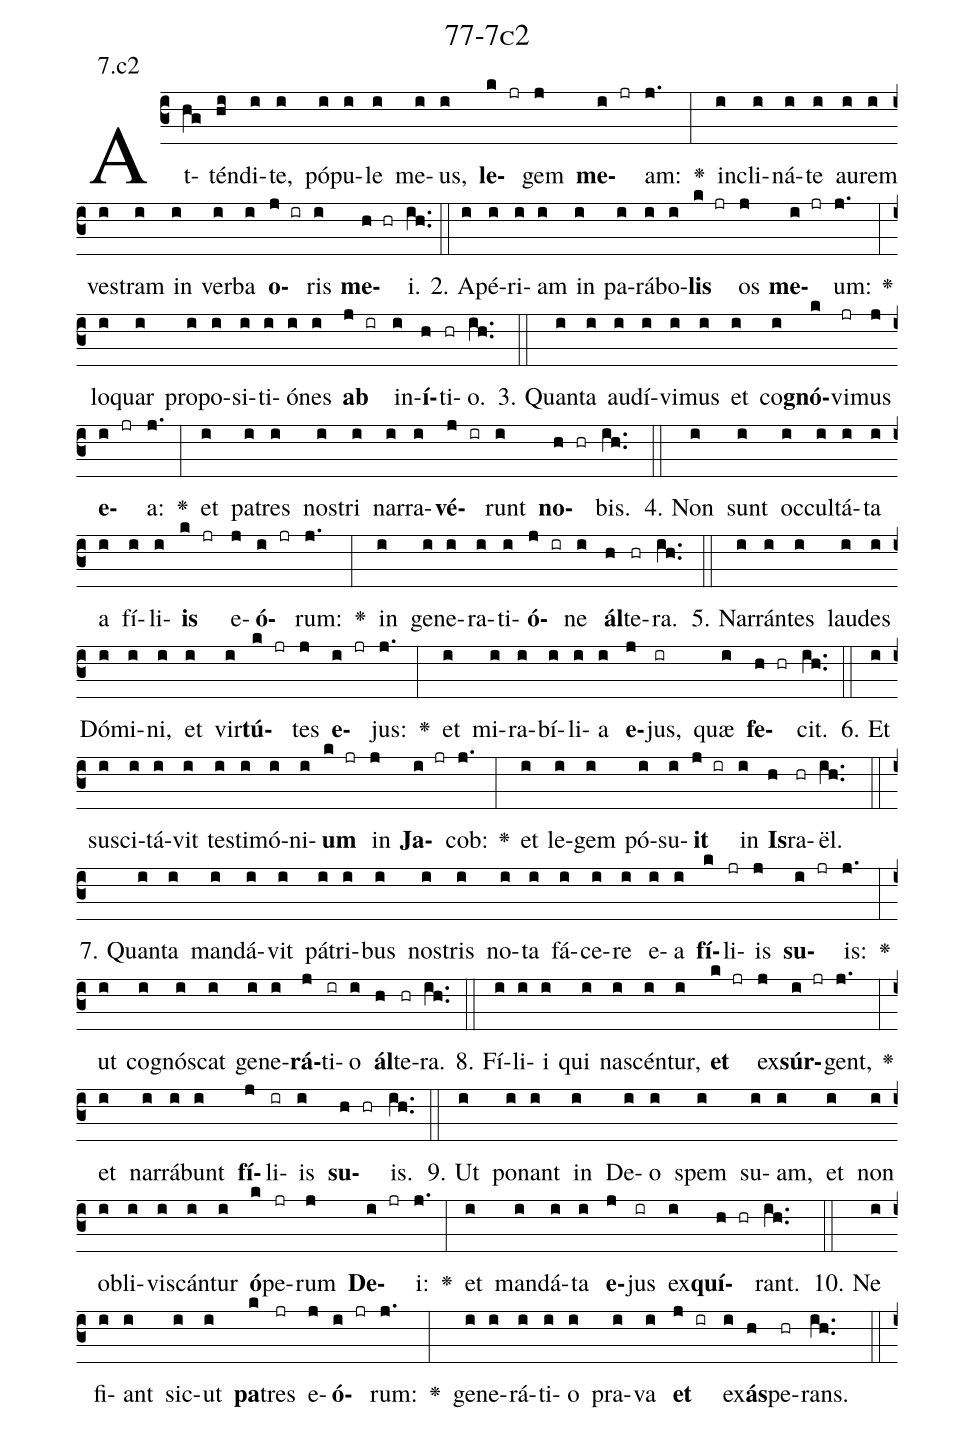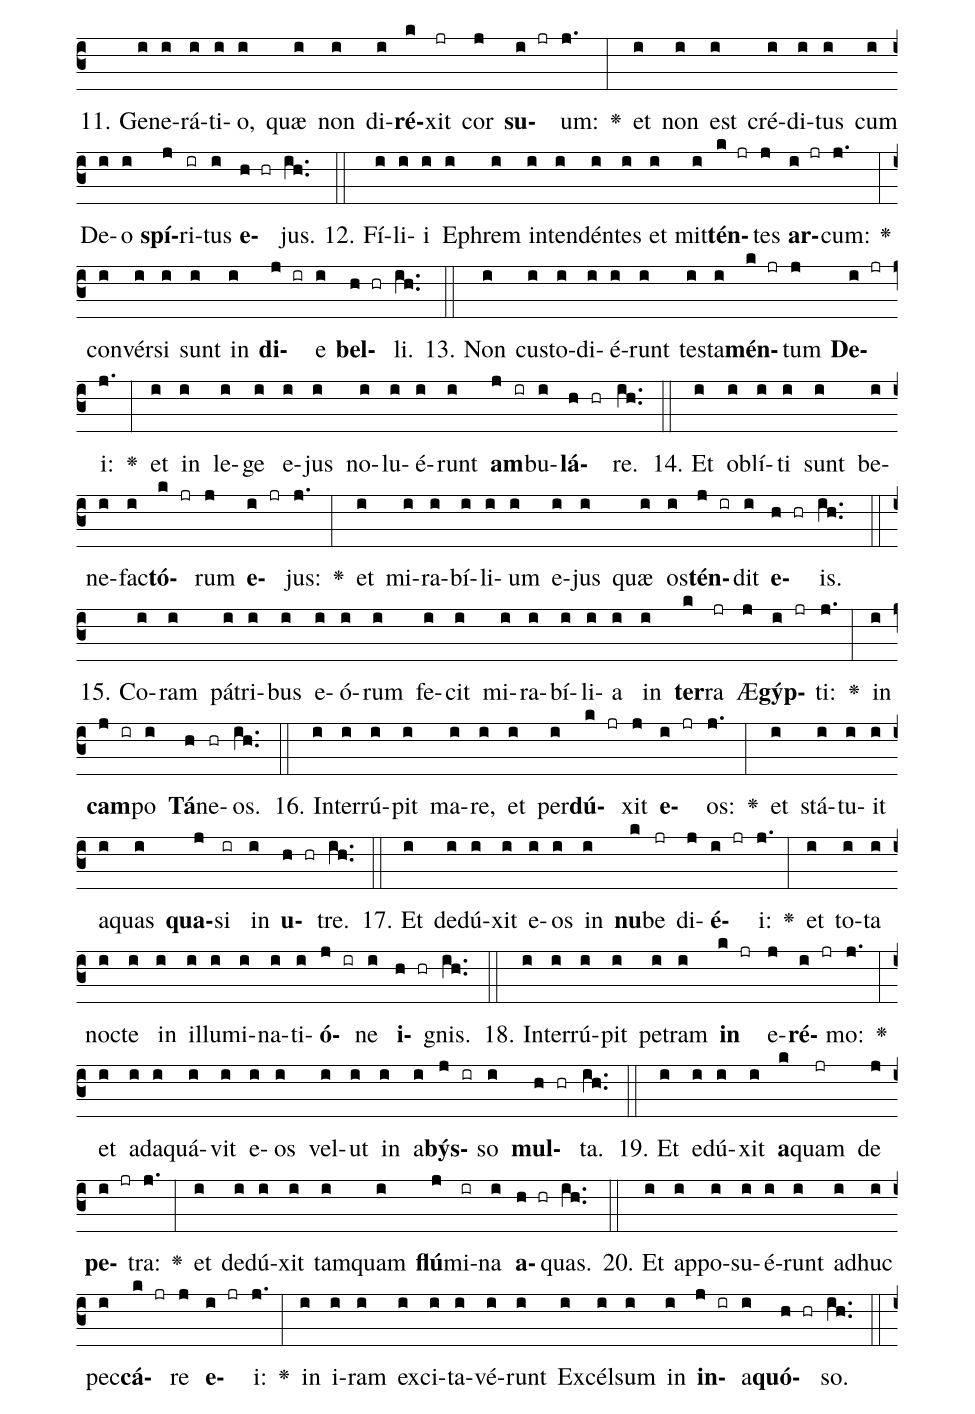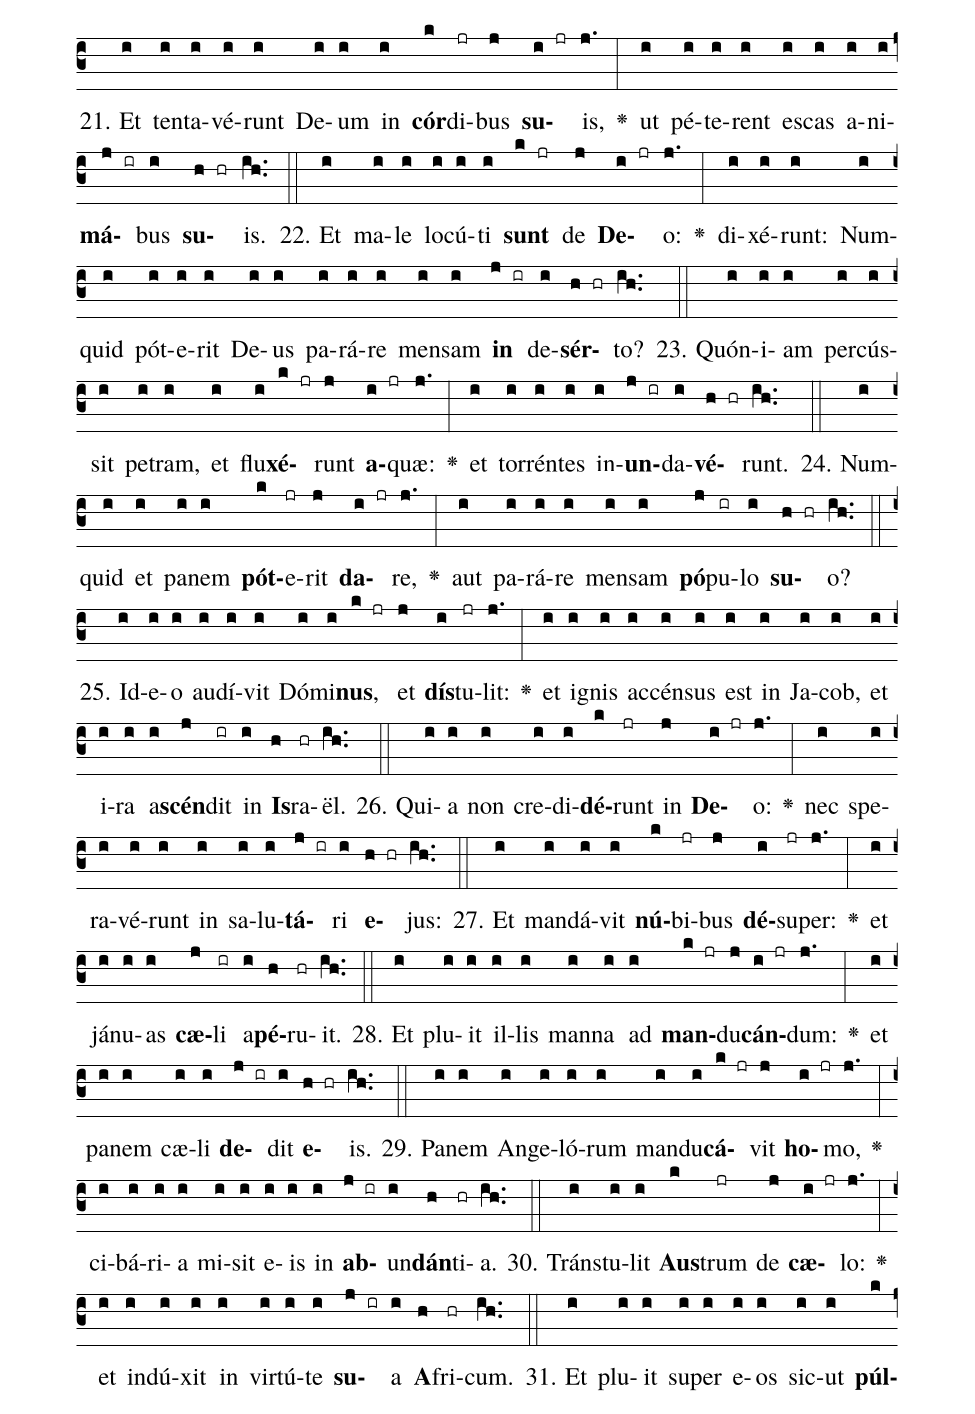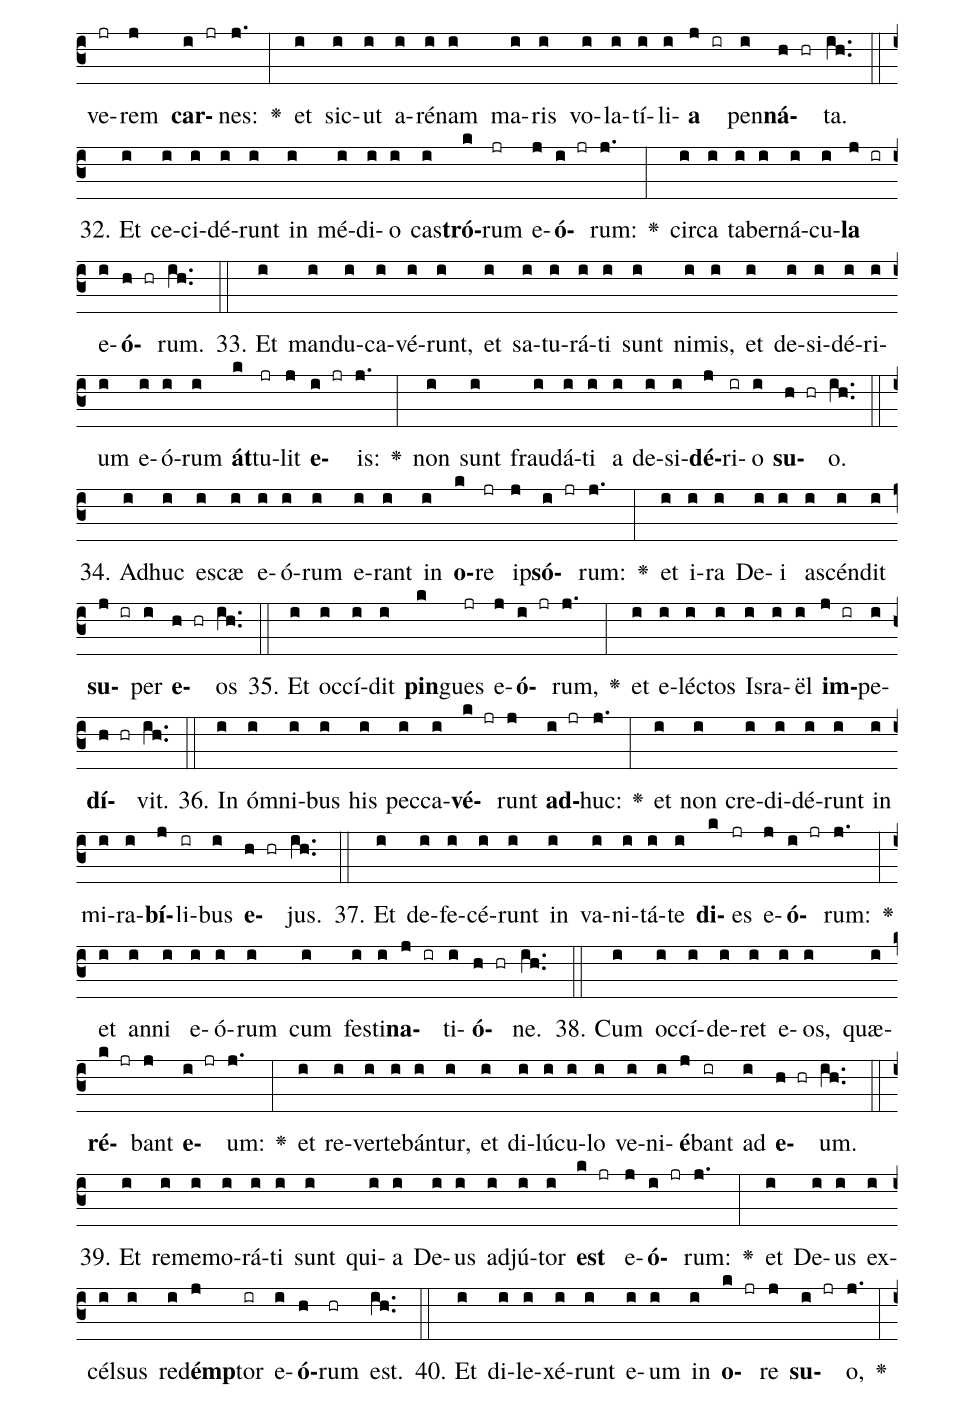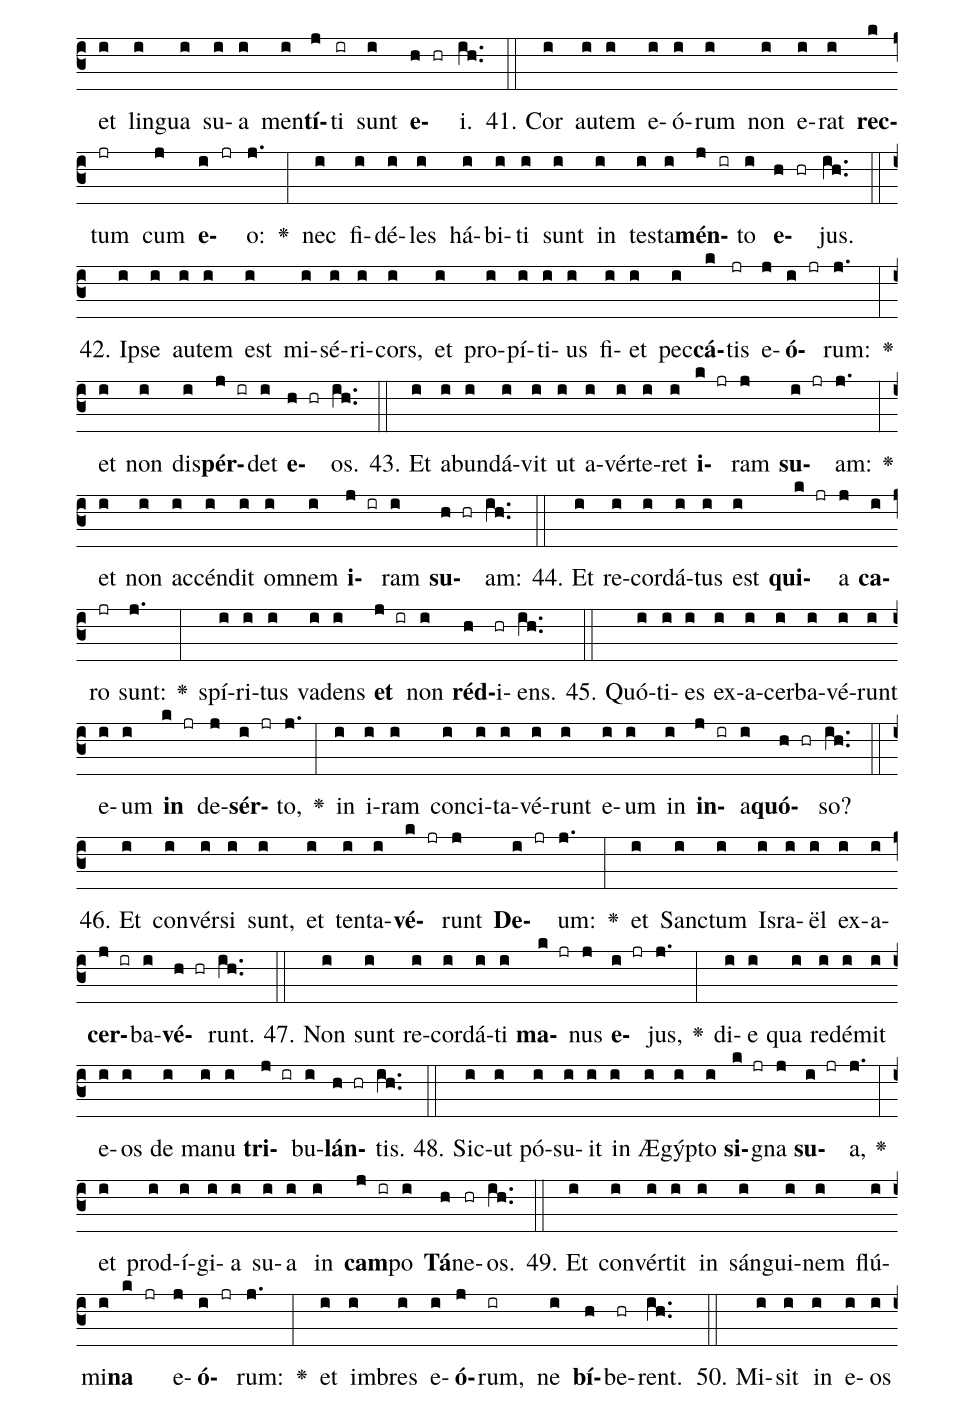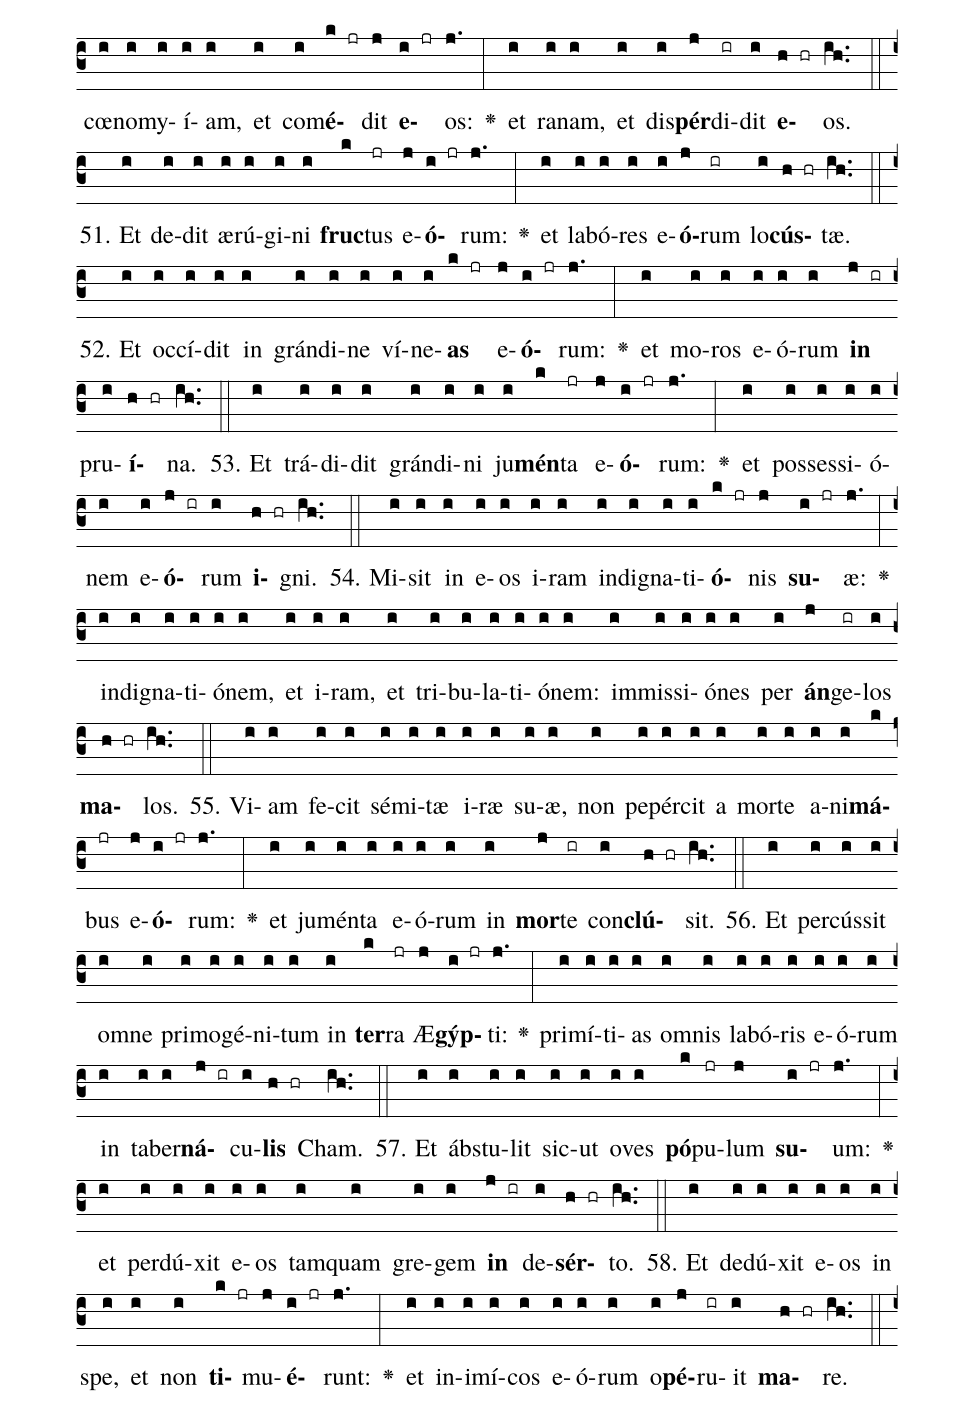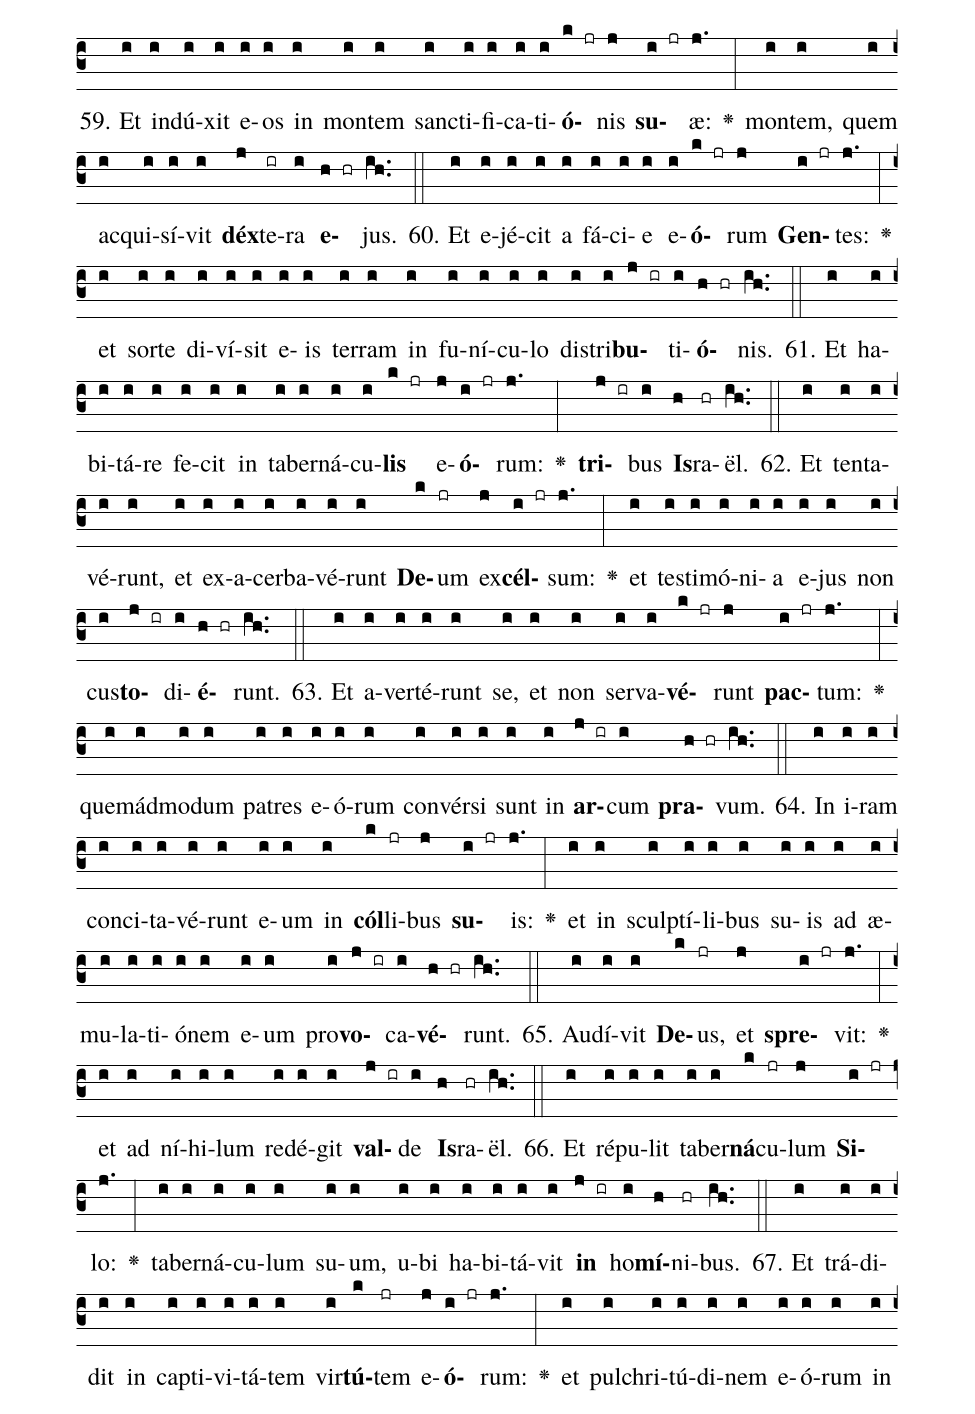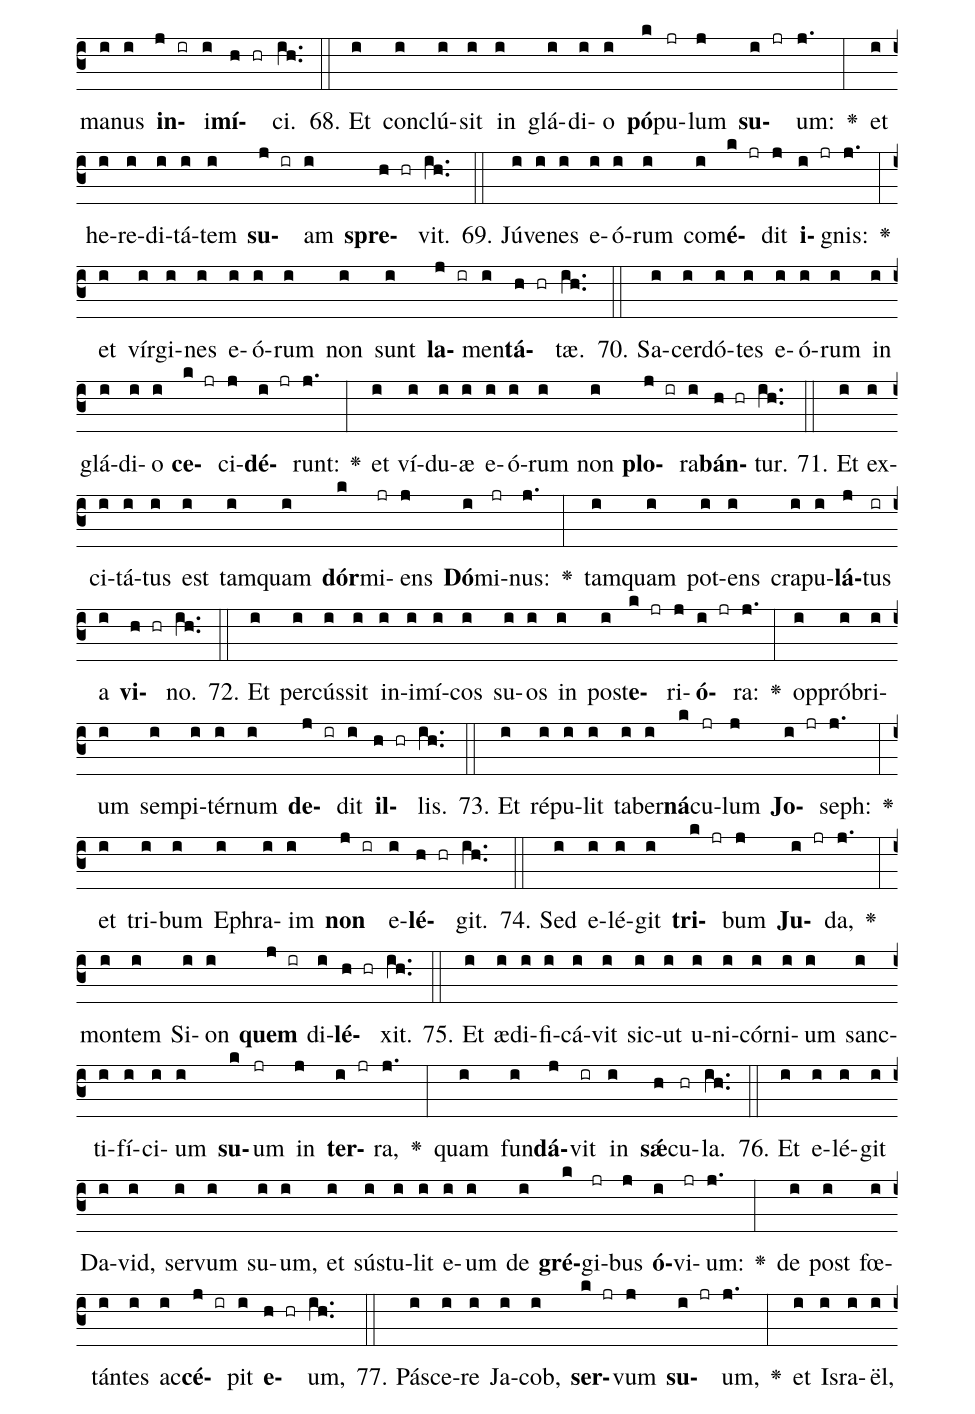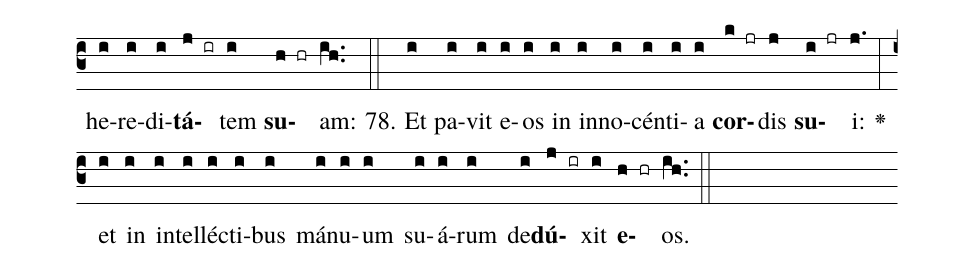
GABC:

name: 77-7c2;
annotation: 7.c2;
%%
(c3)At(hg)tén(hi)di(i)te,(i) pó(i)pu(i)le(i) me(i)us,(i) <b>le</b>(k jr)gem(j) <b>me</b>(i jr)am:(j.) <v>\greheightstar</v>(:) in(i)cli(i)ná(i)te(i) au(i)rem(i) ves(i)tram(i) in(i) ver(i)ba(i) <b>o</b>(j ir)ris(i) <b>me</b>(h hr)i.(ih..) (::)
2. A(i)pé(i)ri(i)am(i) in(i) pa(i)rá(i)bo(i)<b>lis</b>(k jr) os(j) <b>me</b>(i jr)um:(j.) <v>\greheightstar</v>(:) lo(i)quar(i) pro(i)po(i)si(i)ti(i)ó(i)nes(i) <b>ab</b>(j ir) in(i)<b>í</b>(h)ti(hr)o.(ih..) (::)
3. Quan(i)ta(i) au(i)dí(i)vi(i)mus(i) et(i) co(i)<b>gnó</b>(k)vi(jr)mus(j) <b>e</b>(i jr)a:(j.) <v>\greheightstar</v>(:) et(i) pa(i)tres(i) nos(i)tri(i) nar(i)ra(i)<b>vé</b>(j ir)runt(i) <b>no</b>(h hr)bis.(ih..) (::)
4. Non(i) sunt(i) oc(i)cul(i)tá(i)ta(i) a(i) fí(i)li(i)<b>is</b>(k jr) e(j)<b>ó</b>(i jr)rum:(j.) <v>\greheightstar</v>(:) in(i) ge(i)ne(i)ra(i)ti(i)<b>ó</b>(j ir)ne(i) <b>ál</b>(h)te(hr)ra.(ih..) (::)
5. Nar(i)rán(i)tes(i) lau(i)des(i) Dó(i)mi(i)ni,(i) et(i) vir(i)<b>tú</b>(k jr)tes(j) <b>e</b>(i jr)jus:(j.) <v>\greheightstar</v>(:) et(i) mi(i)ra(i)bí(i)li(i)a(i) <b>e</b>(j)jus,(ir) quæ(i) <b>fe</b>(h hr)cit.(ih..) (::)
6. Et(i) su(i)sci(i)tá(i)vit(i) tes(i)ti(i)mó(i)ni(i)<b>um</b>(k jr) in(j) <b>Ja</b>(i jr)cob:(j.) <v>\greheightstar</v>(:) et(i) le(i)gem(i) pó(i)su(i)<b>it</b>(j ir) in(i) <b>Is</b>(h)ra(hr)ël.(ih..) (::)
7. Quan(i)ta(i) man(i)dá(i)vit(i) pá(i)tri(i)bus(i) nos(i)tris(i) no(i)ta(i) fá(i)ce(i)re(i) e(i)a(i) <b>fí</b>(k)li(jr)is(j) <b>su</b>(i jr)is:(j.) <v>\greheightstar</v>(:) ut(i) co(i)gnós(i)cat(i) ge(i)ne(i)<b>rá</b>(j)ti(ir)o(i) <b>ál</b>(h)te(hr)ra.(ih..) (::)
8. Fí(i)li(i)i(i) qui(i) na(i)scén(i)tur,(i) <b>et</b>(k jr) ex(j)<b>súr</b>(i jr)gent,(j.) <v>\greheightstar</v>(:) et(i) nar(i)rá(i)bunt(i) <b>fí</b>(j)li(ir)is(i) <b>su</b>(h hr)is.(ih..) (::)
9. Ut(i) po(i)nant(i) in(i) De(i)o(i) spem(i) su(i)am,(i) et(i) non(i) ob(i)li(i)vis(i)cán(i)tur(i) <b>ó</b>(k)pe(jr)rum(j) <b>De</b>(i jr)i:(j.) <v>\greheightstar</v>(:) et(i) man(i)dá(i)ta(i) <b>e</b>(j)jus(ir) ex(i)<b>quí</b>(h hr)rant.(ih..) (::)
10. Ne(i) fi(i)ant(i) sic(i)ut(i) <b>pa</b>(k)tres(jr) e(j)<b>ó</b>(i jr)rum:(j.) <v>\greheightstar</v>(:) ge(i)ne(i)rá(i)ti(i)o(i) pra(i)va(i) <b>et</b>(j ir) ex(i)<b>ás</b>(h)pe(hr)rans.(ih..) (::)
11. Ge(i)ne(i)rá(i)ti(i)o,(i) quæ(i) non(i) di(i)<b>ré</b>(k)xit(jr) cor(j) <b>su</b>(i jr)um:(j.) <v>\greheightstar</v>(:) et(i) non(i) est(i) cré(i)di(i)tus(i) cum(i) De(i)o(i) <b>spí</b>(j)ri(ir)tus(i) <b>e</b>(h hr)jus.(ih..) (::)
12. Fí(i)li(i)i(i) E(i)phrem(i) in(i)ten(i)dén(i)tes(i) et(i) mit(i)<b>tén</b>(k jr)tes(j) <b>ar</b>(i jr)cum:(j.) <v>\greheightstar</v>(:) con(i)vér(i)si(i) sunt(i) in(i) <b>di</b>(j ir)e(i) <b>bel</b>(h hr)li.(ih..) (::)
13. Non(i) cus(i)to(i)di(i)é(i)runt(i) tes(i)ta(i)<b>mén</b>(k jr)tum(j) <b>De</b>(i jr)i:(j.) <v>\greheightstar</v>(:) et(i) in(i) le(i)ge(i) e(i)jus(i) no(i)lu(i)é(i)runt(i) <b>am</b>(j ir)bu(i)<b>lá</b>(h hr)re.(ih..) (::)
14. Et(i) ob(i)lí(i)ti(i) sunt(i) be(i)ne(i)fac(i)<b>tó</b>(k jr)rum(j) <b>e</b>(i jr)jus:(j.) <v>\greheightstar</v>(:) et(i) mi(i)ra(i)bí(i)li(i)um(i) e(i)jus(i) quæ(i) os(i)<b>tén</b>(j ir)dit(i) <b>e</b>(h hr)is.(ih..) (::)
15. Co(i)ram(i) pá(i)tri(i)bus(i) e(i)ó(i)rum(i) fe(i)cit(i) mi(i)ra(i)bí(i)li(i)a(i) in(i) <b>ter</b>(k)ra(jr) Æ(j)<b>gýp</b>(i jr)ti:(j.) <v>\greheightstar</v>(:) in(i) <b>cam</b>(j ir)po(i) <b>Tá</b>(h)ne(hr)os.(ih..) (::)
16. In(i)ter(i)rú(i)pit(i) ma(i)re,(i) et(i) per(i)<b>dú</b>(k jr)xit(j) <b>e</b>(i jr)os:(j.) <v>\greheightstar</v>(:) et(i) stá(i)tu(i)it(i) a(i)quas(i) <b>qua</b>(j)si(ir) in(i) <b>u</b>(h hr)tre.(ih..) (::)
17. Et(i) de(i)dú(i)xit(i) e(i)os(i) in(i) <b>nu</b>(k)be(jr) di(j)<b>é</b>(i jr)i:(j.) <v>\greheightstar</v>(:) et(i) to(i)ta(i) noc(i)te(i) in(i) il(i)lu(i)mi(i)na(i)ti(i)<b>ó</b>(j ir)ne(i) <b>i</b>(h hr)gnis.(ih..) (::)
18. In(i)ter(i)rú(i)pit(i) pe(i)tram(i) <b>in</b>(k jr) e(j)<b>ré</b>(i jr)mo:(j.) <v>\greheightstar</v>(:) et(i) ad(i)a(i)quá(i)vit(i) e(i)os(i) vel(i)ut(i) in(i) a(i)<b>býs</b>(j ir)so(i) <b>mul</b>(h hr)ta.(ih..) (::)
19. Et(i) e(i)dú(i)xit(i) <b>a</b>(k)quam(jr) de(j) <b>pe</b>(i jr)tra:(j.) <v>\greheightstar</v>(:) et(i) de(i)dú(i)xit(i) tam(i)quam(i) <b>flú</b>(j)mi(ir)na(i) <b>a</b>(h hr)quas.(ih..) (::)
20. Et(i) ap(i)po(i)su(i)é(i)runt(i) ad(i)huc(i) pec(i)<b>cá</b>(k jr)re(j) <b>e</b>(i jr)i:(j.) <v>\greheightstar</v>(:) in(i) i(i)ram(i) ex(i)ci(i)ta(i)vé(i)runt(i) Ex(i)cél(i)sum(i) in(i) <b>in</b>(j ir)a(i)<b>quó</b>(h hr)so.(ih..) (::)
21. Et(i) ten(i)ta(i)vé(i)runt(i) De(i)um(i) in(i) <b>cór</b>(k)di(jr)bus(j) <b>su</b>(i jr)is,(j.) <v>\greheightstar</v>(:) ut(i) pé(i)te(i)rent(i) es(i)cas(i) a(i)ni(i)<b>má</b>(j ir)bus(i) <b>su</b>(h hr)is.(ih..) (::)
22. Et(i) ma(i)le(i) lo(i)cú(i)ti(i) <b>sunt</b>(k jr) de(j) <b>De</b>(i jr)o:(j.) <v>\greheightstar</v>(:) di(i)xé(i)runt:(i) Num(i)quid(i) pót(i)e(i)rit(i) De(i)us(i) pa(i)rá(i)re(i) men(i)sam(i) <b>in</b>(j ir) de(i)<b>sér</b>(h hr)to?(ih..) (::)
23. Quón(i)i(i)am(i) per(i)cús(i)sit(i) pe(i)tram,(i) et(i) flu(i)<b>xé</b>(k jr)runt(j) <b>a</b>(i jr)quæ:(j.) <v>\greheightstar</v>(:) et(i) tor(i)rén(i)tes(i) in(i)<b>un</b>(j ir)da(i)<b>vé</b>(h hr)runt.(ih..) (::)
24. Num(i)quid(i) et(i) pa(i)nem(i) <b>pót</b>(k)e(jr)rit(j) <b>da</b>(i jr)re,(j.) <v>\greheightstar</v>(:) aut(i) pa(i)rá(i)re(i) men(i)sam(i) <b>pó</b>(j)pu(ir)lo(i) <b>su</b>(h hr)o?(ih..) (::)
25. Id(i)e(i)o(i) au(i)dí(i)vit(i) Dó(i)mi(i)<b>nus</b>,(k jr) et(j) <b>dís</b>(i)tu(jr)lit:(j.) <v>\greheightstar</v>(:) et(i) i(i)gnis(i) ac(i)cén(i)sus(i) est(i) in(i) Ja(i)cob,(i) et(i) i(i)ra(i) a(i)<b>scén</b>(j)dit(ir) in(i) <b>Is</b>(h)ra(hr)ël.(ih..) (::)
26. Qui(i)a(i) non(i) cre(i)di(i)<b>dé</b>(k)runt(jr) in(j) <b>De</b>(i jr)o:(j.) <v>\greheightstar</v>(:) nec(i) spe(i)ra(i)vé(i)runt(i) in(i) sa(i)lu(i)<b>tá</b>(j ir)ri(i) <b>e</b>(h hr)jus:(ih..) (::)
27. Et(i) man(i)dá(i)vit(i) <b>nú</b>(k)bi(jr)bus(j) <b>dé</b>(i)su(jr)per:(j.) <v>\greheightstar</v>(:) et(i) já(i)nu(i)as(i) <b>cæ</b>(j)li(ir) a(i)<b>pé</b>(h)ru(hr)it.(ih..) (::)
28. Et(i) plu(i)it(i) il(i)lis(i) man(i)na(i) ad(i) <b>man</b>(k jr)du(j)<b>cán</b>(i jr)dum:(j.) <v>\greheightstar</v>(:) et(i) pa(i)nem(i) cæ(i)li(i) <b>de</b>(j ir)dit(i) <b>e</b>(h hr)is.(ih..) (::)
29. Pa(i)nem(i) An(i)ge(i)ló(i)rum(i) man(i)du(i)<b>cá</b>(k jr)vit(j) <b>ho</b>(i jr)mo,(j.) <v>\greheightstar</v>(:) ci(i)bá(i)ri(i)a(i) mi(i)sit(i) e(i)is(i) in(i) <b>ab</b>(j ir)un(i)<b>dán</b>(h)ti(hr)a.(ih..) (::)
30. Tráns(i)tu(i)lit(i) <b>Aus</b>(k)trum(jr) de(j) <b>cæ</b>(i jr)lo:(j.) <v>\greheightstar</v>(:) et(i) in(i)dú(i)xit(i) in(i) vir(i)tú(i)te(i) <b>su</b>(j ir)a(i) <b>A</b>(h)fri(hr)cum.(ih..) (::)
31. Et(i) plu(i)it(i) su(i)per(i) e(i)os(i) sic(i)ut(i) <b>púl</b>(k)ve(jr)rem(j) <b>car</b>(i jr)nes:(j.) <v>\greheightstar</v>(:) et(i) sic(i)ut(i) a(i)ré(i)nam(i) ma(i)ris(i) vo(i)la(i)tí(i)li(i)<b>a</b>(j ir) pen(i)<b>ná</b>(h hr)ta.(ih..) (::)
32. Et(i) ce(i)ci(i)dé(i)runt(i) in(i) mé(i)di(i)o(i) cas(i)<b>tró</b>(k)rum(jr) e(j)<b>ó</b>(i jr)rum:(j.) <v>\greheightstar</v>(:) cir(i)ca(i) ta(i)ber(i)ná(i)cu(i)<b>la</b>(j ir) e(i)<b>ó</b>(h hr)rum.(ih..) (::)
33. Et(i) man(i)du(i)ca(i)vé(i)runt,(i) et(i) sa(i)tu(i)rá(i)ti(i) sunt(i) ni(i)mis,(i) et(i) de(i)si(i)dé(i)ri(i)um(i) e(i)ó(i)rum(i) <b>át</b>(k)tu(jr)lit(j) <b>e</b>(i jr)is:(j.) <v>\greheightstar</v>(:) non(i) sunt(i) frau(i)dá(i)ti(i) a(i) de(i)si(i)<b>dé</b>(j)ri(ir)o(i) <b>su</b>(h hr)o.(ih..) (::)
34. Ad(i)huc(i) e(i)scæ(i) e(i)ó(i)rum(i) e(i)rant(i) in(i) <b>o</b>(k)re(jr) ip(j)<b>só</b>(i jr)rum:(j.) <v>\greheightstar</v>(:) et(i) i(i)ra(i) De(i)i(i) a(i)scén(i)dit(i) <b>su</b>(j ir)per(i) <b>e</b>(h hr)os(ih..) (::)
35. Et(i) oc(i)cí(i)dit(i) <b>pin</b>(k)gues(jr) e(j)<b>ó</b>(i jr)rum,(j.) <v>\greheightstar</v>(:) et(i) e(i)léc(i)tos(i) Is(i)ra(i)ël(i) <b>im</b>(j ir)pe(i)<b>dí</b>(h hr)vit.(ih..) (::)
36. In(i) óm(i)ni(i)bus(i) his(i) pec(i)ca(i)<b>vé</b>(k jr)runt(j) <b>ad</b>(i jr)huc:(j.) <v>\greheightstar</v>(:) et(i) non(i) cre(i)di(i)dé(i)runt(i) in(i) mi(i)ra(i)<b>bí</b>(j)li(ir)bus(i) <b>e</b>(h hr)jus.(ih..) (::)
37. Et(i) de(i)fe(i)cé(i)runt(i) in(i) va(i)ni(i)tá(i)te(i) <b>di</b>(k)es(jr) e(j)<b>ó</b>(i jr)rum:(j.) <v>\greheightstar</v>(:) et(i) an(i)ni(i) e(i)ó(i)rum(i) cum(i) fes(i)ti(i)<b>na</b>(j ir)ti(i)<b>ó</b>(h hr)ne.(ih..) (::)
38. Cum(i) oc(i)cí(i)de(i)ret(i) e(i)os,(i) quæ(i)<b>ré</b>(k jr)bant(j) <b>e</b>(i jr)um:(j.) <v>\greheightstar</v>(:) et(i) re(i)ver(i)te(i)bán(i)tur,(i) et(i) di(i)lú(i)cu(i)lo(i) ve(i)ni(i)<b>é</b>(j)bant(ir) ad(i) <b>e</b>(h hr)um.(ih..) (::)
39. Et(i) re(i)me(i)mo(i)rá(i)ti(i) sunt(i) qui(i)a(i) De(i)us(i) ad(i)jú(i)tor(i) <b>est</b>(k jr) e(j)<b>ó</b>(i jr)rum:(j.) <v>\greheightstar</v>(:) et(i) De(i)us(i) ex(i)cél(i)sus(i) red(i)<b>émp</b>(j)tor(ir) e(i)<b>ó</b>(h)rum(hr) est.(ih..) (::)
40. Et(i) di(i)le(i)xé(i)runt(i) e(i)um(i) in(i) <b>o</b>(k jr)re(j) <b>su</b>(i jr)o,(j.) <v>\greheightstar</v>(:) et(i) lin(i)gua(i) su(i)a(i) men(i)<b>tí</b>(j)ti(ir) sunt(i) <b>e</b>(h hr)i.(ih..) (::)
41. Cor(i) au(i)tem(i) e(i)ó(i)rum(i) non(i) e(i)rat(i) <b>rec</b>(k)tum(jr) cum(j) <b>e</b>(i jr)o:(j.) <v>\greheightstar</v>(:) nec(i) fi(i)dé(i)les(i) há(i)bi(i)ti(i) sunt(i) in(i) tes(i)ta(i)<b>mén</b>(j ir)to(i) <b>e</b>(h hr)jus.(ih..) (::)
42. Ip(i)se(i) au(i)tem(i) est(i) mi(i)sé(i)ri(i)cors,(i) et(i) pro(i)pí(i)ti(i)us(i) fi(i)et(i) pec(i)<b>cá</b>(k)tis(jr) e(j)<b>ó</b>(i jr)rum:(j.) <v>\greheightstar</v>(:) et(i) non(i) dis(i)<b>pér</b>(j ir)det(i) <b>e</b>(h hr)os.(ih..) (::)
43. Et(i) ab(i)un(i)dá(i)vit(i) ut(i) a(i)vér(i)te(i)ret(i) <b>i</b>(k jr)ram(j) <b>su</b>(i jr)am:(j.) <v>\greheightstar</v>(:) et(i) non(i) ac(i)cén(i)dit(i) om(i)nem(i) <b>i</b>(j ir)ram(i) <b>su</b>(h hr)am:(ih..) (::)
44. Et(i) re(i)cor(i)dá(i)tus(i) est(i) <b>qui</b>(k jr)a(j) <b>ca</b>(i)ro(jr) sunt:(j.) <v>\greheightstar</v>(:) spí(i)ri(i)tus(i) va(i)dens(i) <b>et</b>(j ir) non(i) <b>réd</b>(h)i(hr)ens.(ih..) (::)
45. Quó(i)ti(i)es(i) ex(i)a(i)cer(i)ba(i)vé(i)runt(i) e(i)um(i) <b>in</b>(k jr) de(j)<b>sér</b>(i jr)to,(j.) <v>\greheightstar</v>(:) in(i) i(i)ram(i) con(i)ci(i)ta(i)vé(i)runt(i) e(i)um(i) in(i) <b>in</b>(j ir)a(i)<b>quó</b>(h hr)so?(ih..) (::)
46. Et(i) con(i)vér(i)si(i) sunt,(i) et(i) ten(i)ta(i)<b>vé</b>(k jr)runt(j) <b>De</b>(i jr)um:(j.) <v>\greheightstar</v>(:) et(i) Sanc(i)tum(i) Is(i)ra(i)ël(i) ex(i)a(i)<b>cer</b>(j ir)ba(i)<b>vé</b>(h hr)runt.(ih..) (::)
47. Non(i) sunt(i) re(i)cor(i)dá(i)ti(i) <b>ma</b>(k jr)nus(j) <b>e</b>(i jr)jus,(j.) <v>\greheightstar</v>(:) di(i)e(i) qua(i) red(i)é(i)mit(i) e(i)os(i) de(i) ma(i)nu(i) <b>tri</b>(j ir)bu(i)<b>lán</b>(h hr)tis.(ih..) (::)
48. Sic(i)ut(i) pó(i)su(i)it(i) in(i) Æ(i)gýp(i)to(i) <b>si</b>(k jr)gna(j) <b>su</b>(i jr)a,(j.) <v>\greheightstar</v>(:) et(i) prod(i)í(i)gi(i)a(i) su(i)a(i) in(i) <b>cam</b>(j ir)po(i) <b>Tá</b>(h)ne(hr)os.(ih..) (::)
49. Et(i) con(i)vér(i)tit(i) in(i) sán(i)gui(i)nem(i) flú(i)mi(i)<b>na</b>(k jr) e(j)<b>ó</b>(i jr)rum:(j.) <v>\greheightstar</v>(:) et(i) im(i)bres(i) e(i)<b>ó</b>(j)rum,(ir) ne(i) <b>bí</b>(h)be(hr)rent.(ih..) (::)
50. Mi(i)sit(i) in(i) e(i)os(i) cœ(i)no(i)my(i)í(i)am,(i) et(i) com(i)<b>é</b>(k jr)dit(j) <b>e</b>(i jr)os:(j.) <v>\greheightstar</v>(:) et(i) ra(i)nam,(i) et(i) dis(i)<b>pér</b>(j)di(ir)dit(i) <b>e</b>(h hr)os.(ih..) (::)
51. Et(i) de(i)dit(i) æ(i)rú(i)gi(i)ni(i) <b>fruc</b>(k)tus(jr) e(j)<b>ó</b>(i jr)rum:(j.) <v>\greheightstar</v>(:) et(i) la(i)bó(i)res(i) e(i)<b>ó</b>(j)rum(ir) lo(i)<b>cús</b>(h hr)tæ.(ih..) (::)
52. Et(i) oc(i)cí(i)dit(i) in(i) grán(i)di(i)ne(i) ví(i)ne(i)<b>as</b>(k jr) e(j)<b>ó</b>(i jr)rum:(j.) <v>\greheightstar</v>(:) et(i) mo(i)ros(i) e(i)ó(i)rum(i) <b>in</b>(j ir) pru(i)<b>í</b>(h hr)na.(ih..) (::)
53. Et(i) trá(i)di(i)dit(i) grán(i)di(i)ni(i) ju(i)<b>mén</b>(k)ta(jr) e(j)<b>ó</b>(i jr)rum:(j.) <v>\greheightstar</v>(:) et(i) pos(i)ses(i)si(i)ó(i)nem(i) e(i)<b>ó</b>(j ir)rum(i) <b>i</b>(h hr)gni.(ih..) (::)
54. Mi(i)sit(i) in(i) e(i)os(i) i(i)ram(i) in(i)di(i)gna(i)ti(i)<b>ó</b>(k jr)nis(j) <b>su</b>(i jr)æ:(j.) <v>\greheightstar</v>(:) in(i)di(i)gna(i)ti(i)ó(i)nem,(i) et(i) i(i)ram,(i) et(i) tri(i)bu(i)la(i)ti(i)ó(i)nem:(i) im(i)mis(i)si(i)ó(i)nes(i) per(i) <b>án</b>(j)ge(ir)los(i) <b>ma</b>(h hr)los.(ih..) (::)
55. Vi(i)am(i) fe(i)cit(i) sé(i)mi(i)tæ(i) i(i)ræ(i) su(i)æ,(i) non(i) pe(i)pér(i)cit(i) a(i) mor(i)te(i) a(i)ni(i)<b>má</b>(k)bus(jr) e(j)<b>ó</b>(i jr)rum:(j.) <v>\greheightstar</v>(:) et(i) ju(i)mén(i)ta(i) e(i)ó(i)rum(i) in(i) <b>mor</b>(j)te(ir) con(i)<b>clú</b>(h hr)sit.(ih..) (::)
56. Et(i) per(i)cús(i)sit(i) om(i)ne(i) pri(i)mo(i)gé(i)ni(i)tum(i) in(i) <b>ter</b>(k)ra(jr) Æ(j)<b>gýp</b>(i jr)ti:(j.) <v>\greheightstar</v>(:) pri(i)mí(i)ti(i)as(i) om(i)nis(i) la(i)bó(i)ris(i) e(i)ó(i)rum(i) in(i) ta(i)ber(i)<b>ná</b>(j ir)cu(i)<b>lis</b>(h hr) Cham.(ih..) (::)
57. Et(i) ábs(i)tu(i)lit(i) sic(i)ut(i) o(i)ves(i) <b>pó</b>(k)pu(jr)lum(j) <b>su</b>(i jr)um:(j.) <v>\greheightstar</v>(:) et(i) per(i)dú(i)xit(i) e(i)os(i) tam(i)quam(i) gre(i)gem(i) <b>in</b>(j ir) de(i)<b>sér</b>(h hr)to.(ih..) (::)
58. Et(i) de(i)dú(i)xit(i) e(i)os(i) in(i) spe,(i) et(i) non(i) <b>ti</b>(k jr)mu(j)<b>é</b>(i jr)runt:(j.) <v>\greheightstar</v>(:) et(i) in(i)i(i)mí(i)cos(i) e(i)ó(i)rum(i) o(i)<b>pé</b>(j)ru(ir)it(i) <b>ma</b>(h hr)re.(ih..) (::)
59. Et(i) in(i)dú(i)xit(i) e(i)os(i) in(i) mon(i)tem(i) sanc(i)ti(i)fi(i)ca(i)ti(i)<b>ó</b>(k jr)nis(j) <b>su</b>(i jr)æ:(j.) <v>\greheightstar</v>(:) mon(i)tem,(i) quem(i) ac(i)qui(i)sí(i)vit(i) <b>déx</b>(j)te(ir)ra(i) <b>e</b>(h hr)jus.(ih..) (::)
60. Et(i) e(i)jé(i)cit(i) a(i) fá(i)ci(i)e(i) e(i)<b>ó</b>(k jr)rum(j) <b>Gen</b>(i jr)tes:(j.) <v>\greheightstar</v>(:) et(i) sor(i)te(i) di(i)ví(i)sit(i) e(i)is(i) ter(i)ram(i) in(i) fu(i)ní(i)cu(i)lo(i) dis(i)tri(i)<b>bu</b>(j ir)ti(i)<b>ó</b>(h hr)nis.(ih..) (::)
61. Et(i) ha(i)bi(i)tá(i)re(i) fe(i)cit(i) in(i) ta(i)ber(i)ná(i)cu(i)<b>lis</b>(k jr) e(j)<b>ó</b>(i jr)rum:(j.) <v>\greheightstar</v>(:) <b>tri</b>(j ir)bus(i) <b>Is</b>(h)ra(hr)ël.(ih..) (::)
62. Et(i) ten(i)ta(i)vé(i)runt,(i) et(i) ex(i)a(i)cer(i)ba(i)vé(i)runt(i) <b>De</b>(k)um(jr) ex(j)<b>cél</b>(i jr)sum:(j.) <v>\greheightstar</v>(:) et(i) tes(i)ti(i)mó(i)ni(i)a(i) e(i)jus(i) non(i) cus(i)<b>to</b>(j ir)di(i)<b>é</b>(h hr)runt.(ih..) (::)
63. Et(i) a(i)ver(i)té(i)runt(i) se,(i) et(i) non(i) ser(i)va(i)<b>vé</b>(k jr)runt(j) <b>pac</b>(i jr)tum:(j.) <v>\greheightstar</v>(:) quem(i)ád(i)mo(i)dum(i) pa(i)tres(i) e(i)ó(i)rum(i) con(i)vér(i)si(i) sunt(i) in(i) <b>ar</b>(j ir)cum(i) <b>pra</b>(h hr)vum.(ih..) (::)
64. In(i) i(i)ram(i) con(i)ci(i)ta(i)vé(i)runt(i) e(i)um(i) in(i) <b>cól</b>(k)li(jr)bus(j) <b>su</b>(i jr)is:(j.) <v>\greheightstar</v>(:) et(i) in(i) sculp(i)tí(i)li(i)bus(i) su(i)is(i) ad(i) æ(i)mu(i)la(i)ti(i)ó(i)nem(i) e(i)um(i) pro(i)<b>vo</b>(j ir)ca(i)<b>vé</b>(h hr)runt.(ih..) (::)
65. Au(i)dí(i)vit(i) <b>De</b>(k)us,(jr) et(j) <b>spre</b>(i jr)vit:(j.) <v>\greheightstar</v>(:) et(i) ad(i) ní(i)hi(i)lum(i) red(i)é(i)git(i) <b>val</b>(j ir)de(i) <b>Is</b>(h)ra(hr)ël.(ih..) (::)
66. Et(i) ré(i)pu(i)lit(i) ta(i)ber(i)<b>ná</b>(k)cu(jr)lum(j) <b>Si</b>(i jr)lo:(j.) <v>\greheightstar</v>(:) ta(i)ber(i)ná(i)cu(i)lum(i) su(i)um,(i) u(i)bi(i) ha(i)bi(i)tá(i)vit(i) <b>in</b>(j ir) ho(i)<b>mí</b>(h)ni(hr)bus.(ih..) (::)
67. Et(i) trá(i)di(i)dit(i) in(i) cap(i)ti(i)vi(i)tá(i)tem(i) vir(i)<b>tú</b>(k)tem(jr) e(j)<b>ó</b>(i jr)rum:(j.) <v>\greheightstar</v>(:) et(i) pul(i)chri(i)tú(i)di(i)nem(i) e(i)ó(i)rum(i) in(i) ma(i)nus(i) <b>in</b>(j ir)i(i)<b>mí</b>(h hr)ci.(ih..) (::)
68. Et(i) con(i)clú(i)sit(i) in(i) glá(i)di(i)o(i) <b>pó</b>(k)pu(jr)lum(j) <b>su</b>(i jr)um:(j.) <v>\greheightstar</v>(:) et(i) he(i)re(i)di(i)tá(i)tem(i) <b>su</b>(j ir)am(i) <b>spre</b>(h hr)vit.(ih..) (::)
69. Jú(i)ve(i)nes(i) e(i)ó(i)rum(i) com(i)<b>é</b>(k jr)dit(j) <b>i</b>(i jr)gnis:(j.) <v>\greheightstar</v>(:) et(i) vír(i)gi(i)nes(i) e(i)ó(i)rum(i) non(i) sunt(i) <b>la</b>(j ir)men(i)<b>tá</b>(h hr)tæ.(ih..) (::)
70. Sa(i)cer(i)dó(i)tes(i) e(i)ó(i)rum(i) in(i) glá(i)di(i)o(i) <b>ce</b>(k jr)ci(j)<b>dé</b>(i jr)runt:(j.) <v>\greheightstar</v>(:) et(i) ví(i)du(i)æ(i) e(i)ó(i)rum(i) non(i) <b>plo</b>(j ir)ra(i)<b>bán</b>(h hr)tur.(ih..) (::)
71. Et(i) ex(i)ci(i)tá(i)tus(i) est(i) tam(i)quam(i) <b>dór</b>(k)mi(jr)ens(j) <b>Dó</b>(i)mi(jr)nus:(j.) <v>\greheightstar</v>(:) tam(i)quam(i) pot(i)ens(i) cra(i)pu(i)<b>lá</b>(j)tus(ir) a(i) <b>vi</b>(h hr)no.(ih..) (::)
72. Et(i) per(i)cús(i)sit(i) in(i)i(i)mí(i)cos(i) su(i)os(i) in(i) post(i)<b>e</b>(k jr)ri(j)<b>ó</b>(i jr)ra:(j.) <v>\greheightstar</v>(:) op(i)pró(i)bri(i)um(i) sem(i)pi(i)tér(i)num(i) <b>de</b>(j ir)dit(i) <b>il</b>(h hr)lis.(ih..) (::)
73. Et(i) ré(i)pu(i)lit(i) ta(i)ber(i)<b>ná</b>(k)cu(jr)lum(j) <b>Jo</b>(i jr)seph:(j.) <v>\greheightstar</v>(:) et(i) tri(i)bum(i) E(i)phra(i)im(i) <b>non</b>(j ir) e(i)<b>lé</b>(h hr)git.(ih..) (::)
74. Sed(i) e(i)lé(i)git(i) <b>tri</b>(k jr)bum(j) <b>Ju</b>(i jr)da,(j.) <v>\greheightstar</v>(:) mon(i)tem(i) Si(i)on(i) <b>quem</b>(j ir) di(i)<b>lé</b>(h hr)xit.(ih..) (::)
75. Et(i) æ(i)di(i)fi(i)cá(i)vit(i) sic(i)ut(i) u(i)ni(i)cór(i)ni(i)um(i) sanc(i)ti(i)fí(i)ci(i)um(i) <b>su</b>(k)um(jr) in(j) <b>ter</b>(i jr)ra,(j.) <v>\greheightstar</v>(:) quam(i) fun(i)<b>dá</b>(j)vit(ir) in(i) <b>sǽ</b>(h)cu(hr)la.(ih..) (::)
76. Et(i) e(i)lé(i)git(i) Da(i)vid,(i) ser(i)vum(i) su(i)um,(i) et(i) sús(i)tu(i)lit(i) e(i)um(i) de(i) <b>gré</b>(k)gi(jr)bus(j) <b>ó</b>(i)vi(jr)um:(j.) <v>\greheightstar</v>(:) de(i) post(i) fœ(i)tán(i)tes(i) ac(i)<b>cé</b>(j ir)pit(i) <b>e</b>(h hr)um,(ih..) (::)
77. Pá(i)sce(i)re(i) Ja(i)cob,(i) <b>ser</b>(k jr)vum(j) <b>su</b>(i jr)um,(j.) <v>\greheightstar</v>(:) et(i) Is(i)ra(i)ël,(i) he(i)re(i)di(i)<b>tá</b>(j ir)tem(i) <b>su</b>(h hr)am:(ih..) (::)
78. Et(i) pa(i)vit(i) e(i)os(i) in(i) in(i)no(i)cén(i)ti(i)a(i) <b>cor</b>(k jr)dis(j) <b>su</b>(i jr)i:(j.) <v>\greheightstar</v>(:) et(i) in(i) in(i)tel(i)léc(i)ti(i)bus(i) má(i)nu(i)um(i) su(i)á(i)rum(i) de(i)<b>dú</b>(j ir)xit(i) <b>e</b>(h hr)os.(ih..) (::)
